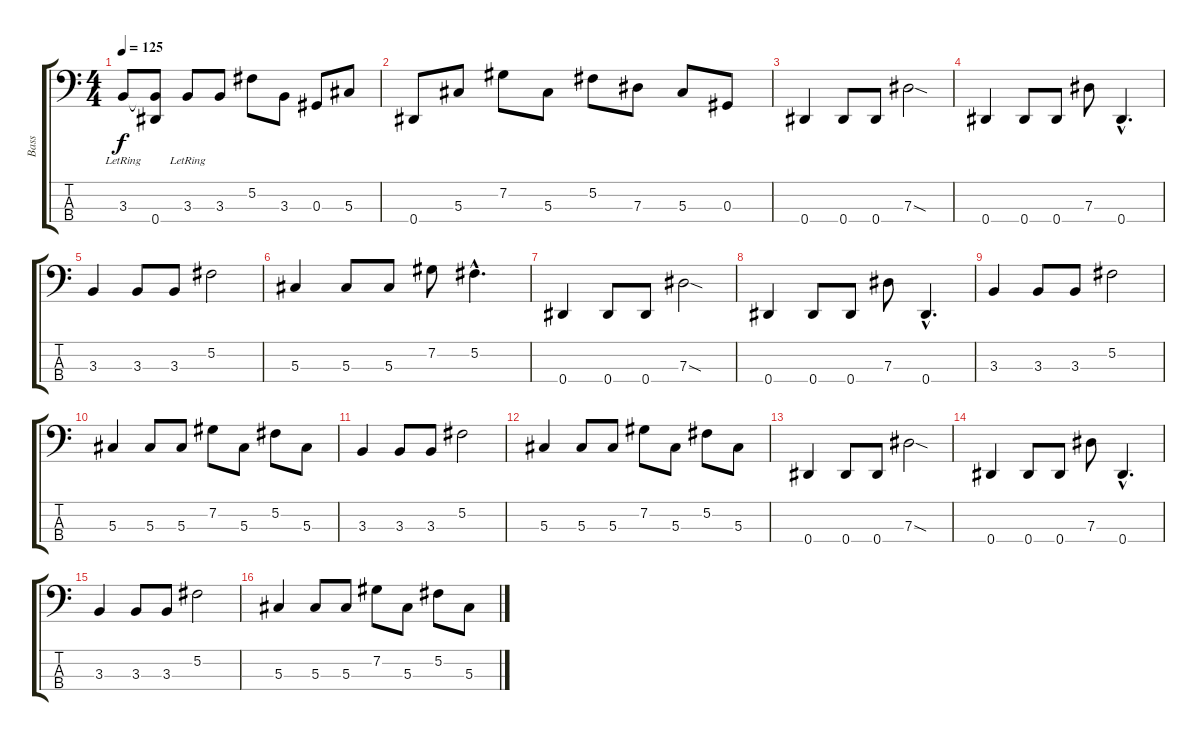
\track ("Bass" "Bass") {instrument electricbasspick}
\staff {score tabs}
\tuning (Gb2 Db2 Ab1 Eb1) {hide}
\ts (4 4)
\tempo 125
\clef f4
\ks c
3.3{lr}.8{dy f} (3.3{t} 0.4).8 3.3{lr}.8 3.3.8 5.2.8 3.3.8 0.3.8 5.3.8 |
0.4.8 5.3.8 7.2.8 5.3.8 5.2.8 7.3.8 5.3.8 0.3.8 |
0.4.4 0.4.8 0.4.8 7.3{sod}.2 |
0.4.4 0.4.8 0.4.8 7.3.8 0.4{hac}.4{d} |
3.3.4 3.3.8 3.3.8 5.2.2 |
5.3.4 5.3.8 5.3.8 7.2.8 5.2{hac}.4{d} |
0.4.4 0.4.8 0.4.8 7.3{sod}.2 |
0.4.4 0.4.8 0.4.8 7.3.8 0.4{hac}.4{d} |
3.3.4 3.3.8 3.3.8 5.2.2 |
5.3.4 5.3.8 5.3.8 7.2.8 5.3.8 5.2.8 5.3.8 |
3.3.4 3.3.8 3.3.8 5.2.2 |
5.3.4 5.3.8 5.3.8 7.2.8 5.3.8 5.2.8 5.3.8 |
0.4.4 0.4.8 0.4.8 7.3{sod}.2 |
0.4.4 0.4.8 0.4.8 7.3.8 0.4{hac}.4{d} |
3.3.4 3.3.8 3.3.8 5.2.2 |
5.3.4 5.3.8 5.3.8 7.2.8 5.3.8 5.2.8 5.3.8
